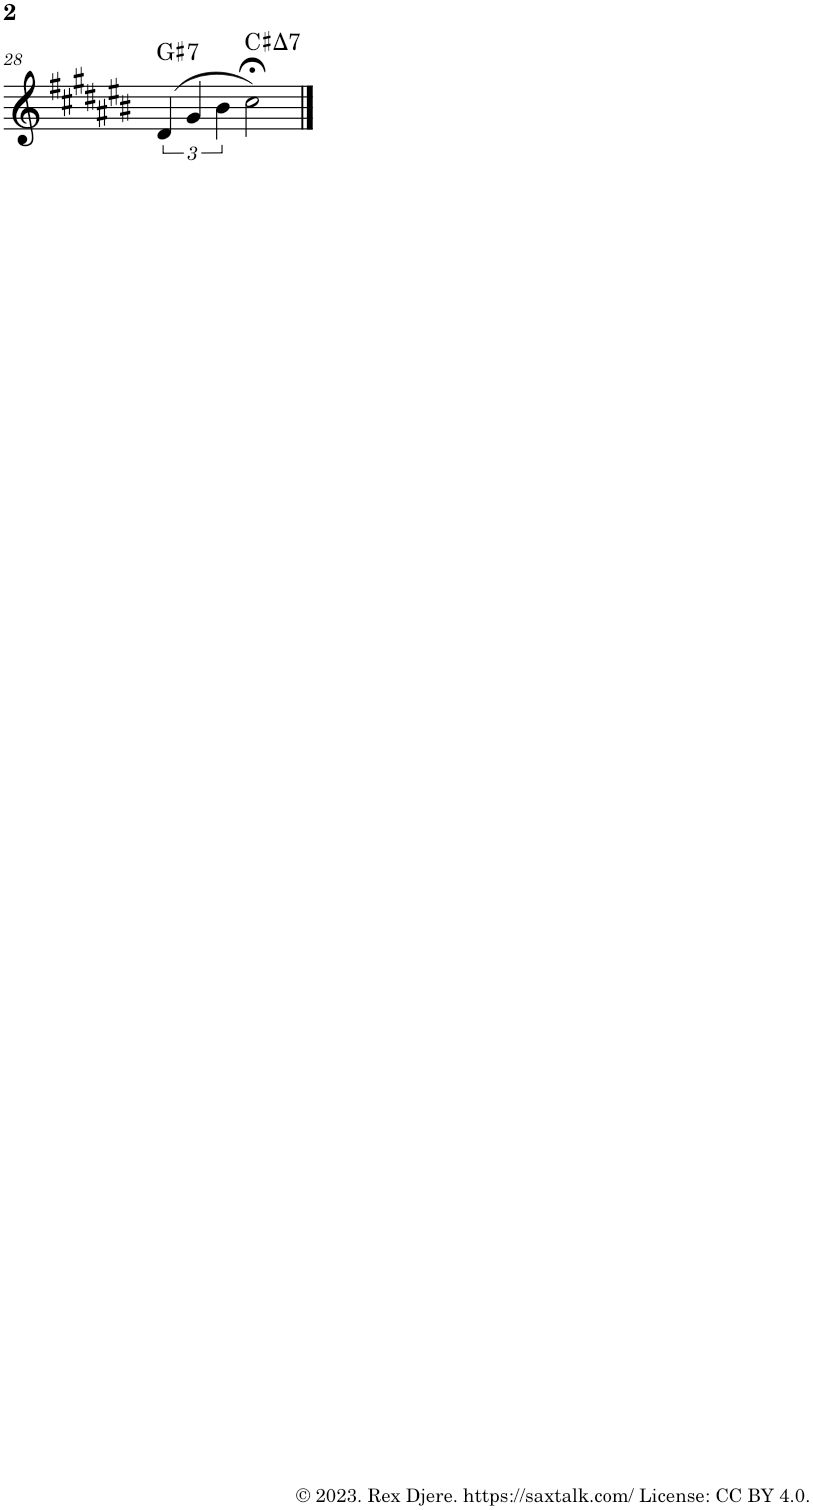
**kern	**harte
*part1	*part1
*staff1	*
*I"Alto Saxophone	*
*I'A. Sax.	*
!!LO:PB:g=z
*clefG2	*
*Trd5c9	*
*k[f#c#g#d#a#e#b#]	*
*M4/4	*
=28	=28
!	!LO:H:kt=7
(6d#/	G#:7
6g#/	.
6b#\	.
!	!LO:H:kt=7
2cc#;<\)	C#:maj7
==	==
*-	*-
